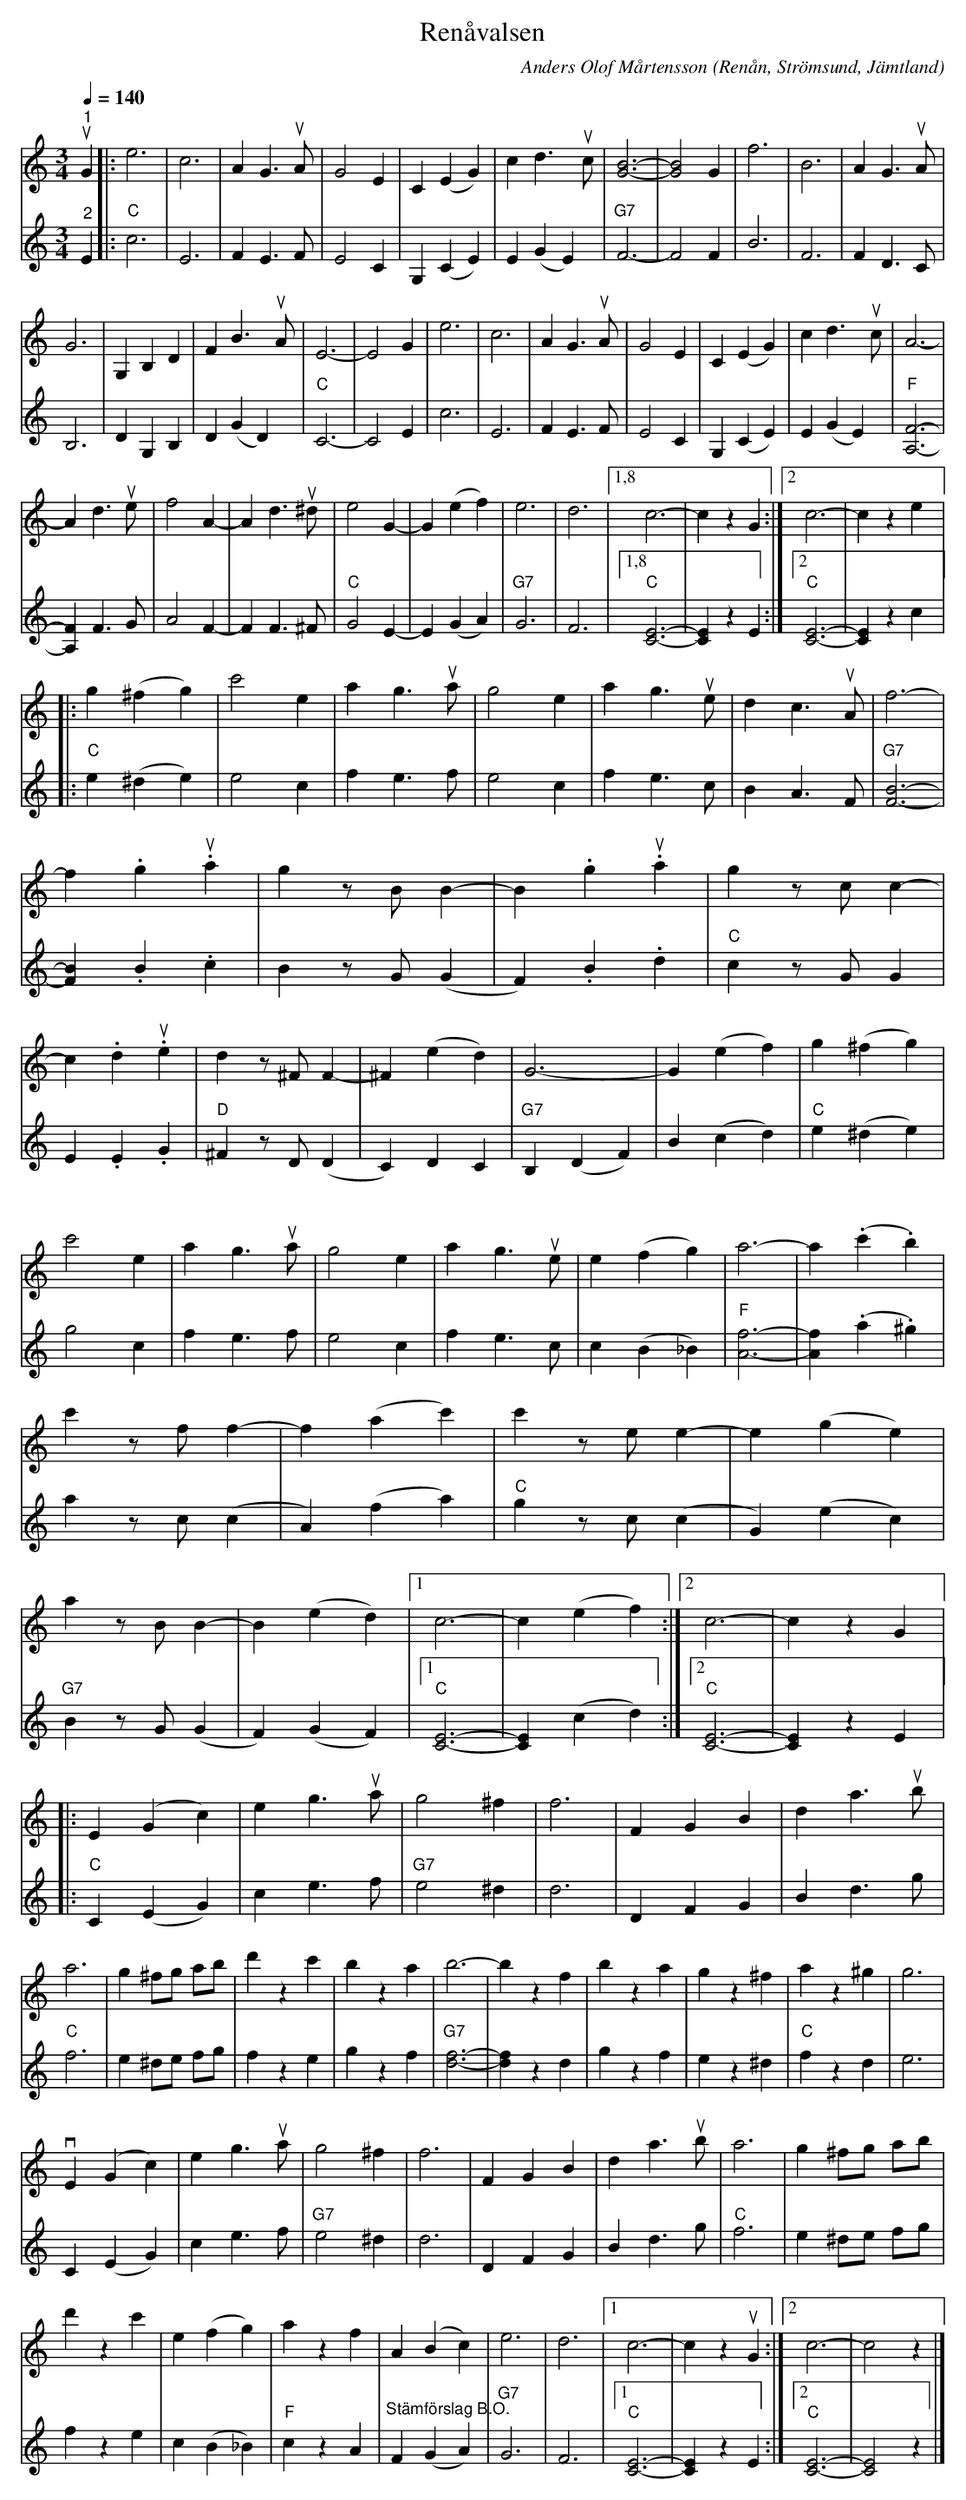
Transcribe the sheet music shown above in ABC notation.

X:1
T:Renåvalsen
C:Anders Olof Mårtensson
O:Renån, Strömsund, Jämtland
L:1/4
Q:1/4=140
M:3/4
K:C
V:1
"^1"u G |: e3 | c3 | A G3/2u A/ | G2 E | C (E G) | c d3/2u c/ | [GB]3- | [GB]2 G | f3 | B3 | A G3/2u A/ |
G3 | G, B, D | F B3/2u A/ | E3- | E2 G | e3 | c3 | A G3/2u A/ | G2 E | C (E G) | c d3/2u c/ | A3- |
A d3/2u e/ | f2 A- | A d3/2u ^d/ | e2 G- | G (e f) | e3 | d3 |1,8 c3- | c z G :|2 c3- | c z e |:
g (^f g) | c'2 e | a g3/2u a/ | g2 e | a g3/2u e/ | d c3/2u A/ | f3- | f .gu .a | g z/ B/ B- | B .gu .a | g z/ c/ c- | c .du .e | d z/ ^F/ F- | ^F (e d) | G3- | G (e f) | g (^f g) |
c'2 e | a g3/2u a/ | g2 e | a g3/2u e/ | e (f g) | a3- | a (.c' .b) | c' z/ f/ f- | f (a c') | c' z/ e/ e- | e (g e) | a z/ B/ B- | B (e d) |1 c3- | c (e f) :|2 c3- | c z G |:
E (G c) | e g3/2u a/ | g2 ^f | f3 | F G B | d a3/2u b/ | a3 | g ^f/g/ a/b/ | d' z c' | b z a | b3- | b z f | b z a | g z ^f | a z ^g | g3 |v
E (G c) | e g3/2u a/ | g2 ^f | f3 | F G B | d a3/2u b/ | a3 | g ^f/g/ a/b/ |
d' z c' | e (f g) | a z f | A (B c) | e3 | d3 |1 c3- | c zu G :|2 c3- | c2 z |]
V:2
"^2" E |:"C" c3 | E3 | F E3/2 F/ | E2 C | G, (C E) | E (G E) |"G7" F3- | F2 F | B3 | F3 | F D3/2 C/ | B,3 | D G, B, | D (G D) |"C" C3- | C2 E | c3 | E3 | F E3/2 F/ |
E2 C | G, (C E) | E (G E) |"F" [A,F]3- | [A,F] F3/2 G/ | A2 F- | F F3/2 ^F/ |"C" G2 E- | E (G A) |"G7" G3 | F3 |1,8"C" [CE]3- | [CE] z E :|2"C" [CE]3- | [CE] z c |:
"C" e (^d e) | e2 c | f e3/2 f/ | e2 c | f e3/2 c/ | B A3/2 F/ |"G7" [FB]3- | [FB] .B .c | B z/ G/ (G | F) .B .d |"C" c z/ G/ G | E .E .G |"D" ^F z/ D/ (D | C) D C |"G7" B, (D F) | B (c d) |"C" e (^d e) |
g2 c | f e3/2 f/ | e2 c | f e3/2 c/ | c (B _B) |"F" [Af]3- | [Af] (.a .^g) | a z/ c/ (c | A) (f a) | "C" g z/ c/ (c | G) (e c) | "G7" B z/ G/ (G | F) (G F) |1"C" [CE]3- | [CE] (c d) :|2"C" [CE]3- | [CE] z E |:
"C" C (E G) | c e3/2 f/ | "G7" e2 ^d | d3 | D F G | B d3/2 g/ | "C" f3 | e ^d/e/ f/g/ | f z e | g z f | "G7" [df]3- | [df] z d | g z f | e z ^d | "C"  f z d | e3 | C (E G) | c e3/2 f/ |
"G7" e2 ^d | d3 | D F G | B d3/2 g/ |  "C" f3 | e ^d/e/ f/g/ | f z e |  c (B _B) |
"F" c z A | "^Stämförslag B.O." F (G A) | "G7" G3 |  F3 |1 "C" [CE]3- | [CE] z E :|2 "C" [CE]3- | [CE]2 z |]
